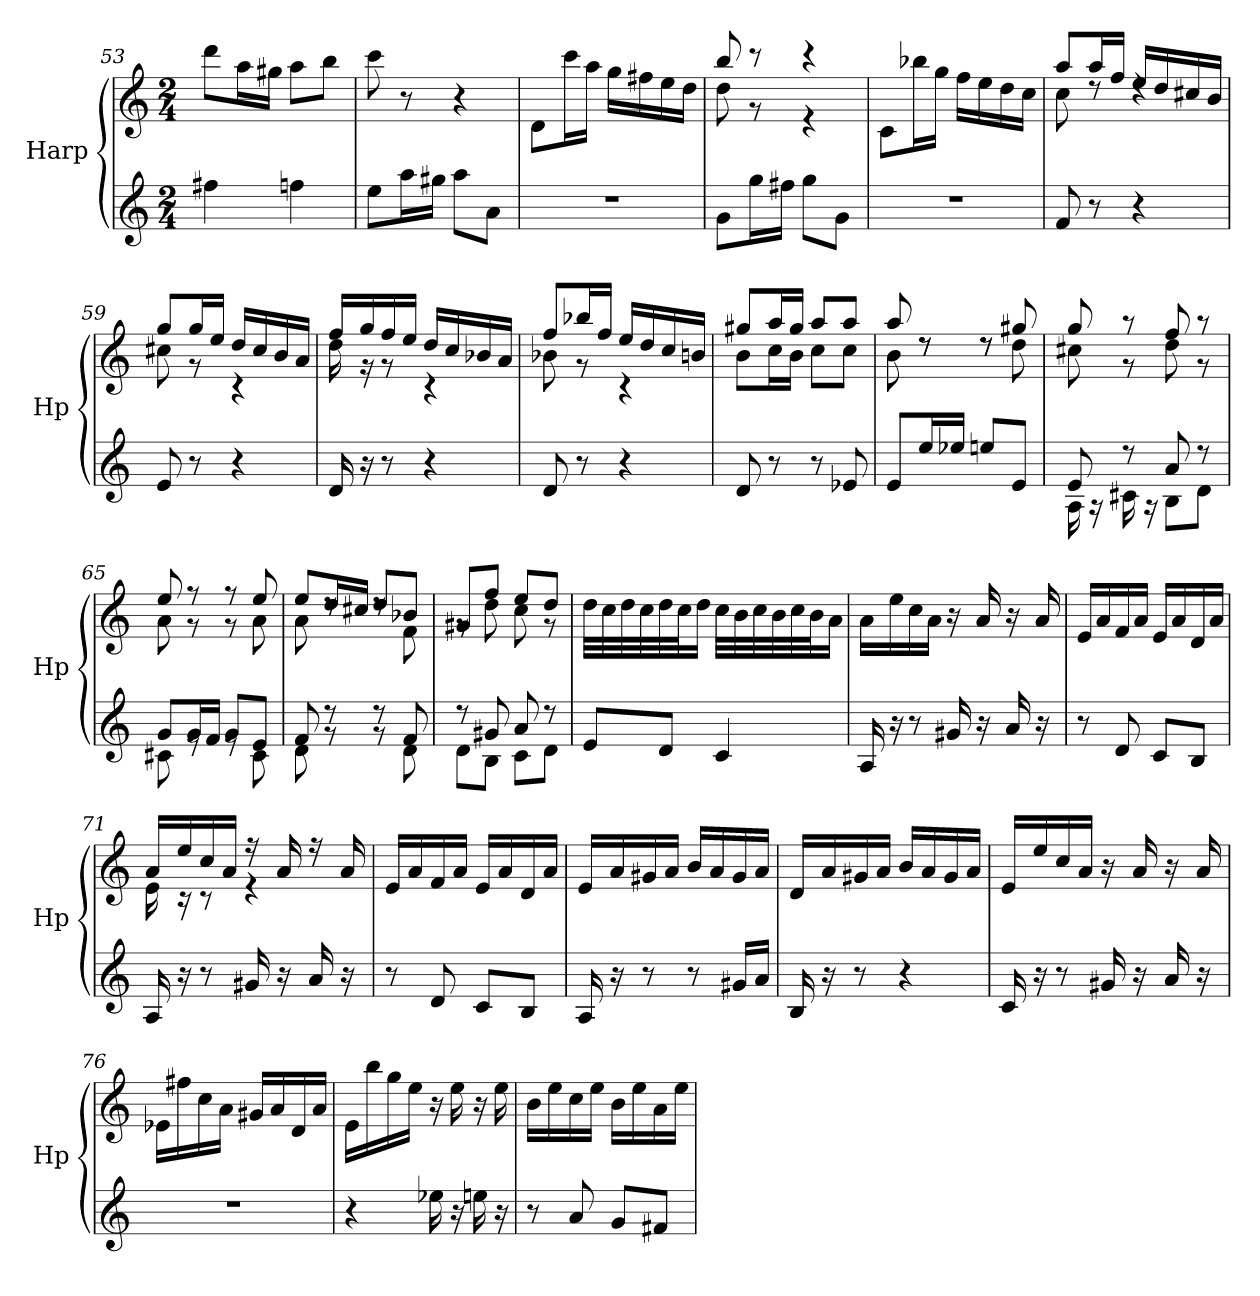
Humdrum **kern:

**kern	**kern
*part1	*part1
*staff2	*staff1
*I"Harp	*
*I'Hp	*
*clefG2	*clefG2
*k[]	*k[]
*M2/4	*M2/4
=53	=53
4ff#X\	8ddd\L
.	16aa\L
.	16gg#X\JJ
4ffn\	8aa\L
.	8bb\J
=54	=54
8ee\L	8ccc\
16aa\L	8r
16gg#X\JJ	.
8aa\L	4r
8a\J	.
=55	=55
2r	8d\L
.	16ccc\L
.	16aa\JJ
.	16gg\LL
.	16ff#X\
.	16ee\
.	16dd\JJ
=56	=56
*	*^
8g\L	8bb/	8dd\
16gg\L	8r	8r
16ff#X\JJ	.	.
8gg\L	4r	4r
8g\J	.	.
*	*v	*v
=57	=57
2r	8c\L
.	16bb-X\L
.	16gg\JJ
.	16ff\LL
.	16ee\
.	16dd\
.	16cc\JJ
!!LO:LB:g=z
=58	=58
*	*^
8f/	8aa/L	8cc\
8r	16aa/L	8rdd
.	16ff/JJ	.
4r	16ee/LL	4rdd
.	16dd/	.
.	16cc#X/	.
.	16b/JJ	.
=59	=59	=59
8e/	8gg/L	8cc#X\
8r	16gg/L	8r
.	16ee/JJ	.
4r	16dd/LL	4r
.	16cc#/	.
.	16b/	.
.	16a/JJ	.
=60	=60	=60
16d/	16ff/LL	16dd\
16r	16gg/	16r
8r	16ff/	8r
.	16ee/JJ	.
4r	16dd/LL	4r
.	16cc/	.
.	16b-X/	.
.	16a/JJ	.
=61	=61	=61
8d/	8ff/L	8b-X\
8r	16bb-X/L	8r
.	16ff/JJ	.
4r	16ee/LL	4r
.	16dd/	.
.	16cc/	.
.	16bn/JJ	.
=62	=62	=62
8d/	8gg#X/L	8b\L
8r	16aa/L	16cc\L
.	16gg#/JJ	16b\JJ
8r	8aa/L	8cc\L
8e-X/	8aa/J	8cc\J
!!LO:PB:g=z	!!
=63	=63	=63
8e/L	8aa/	8b\
16ee/L	8rdd	8rdd
16ee-X/JJ	.	.
8een/L	8rdd	8rdd
8e/J	8gg#X/	8dd\
=64	=64	=64
*^	*	*
8e/	16A\	8gg/	8cc#X\
.	16r	.	.
8r	16c#X\	8r	8r
.	16r	.	.
8a/	8B\L	8ff/	8dd\
8r	8d\J	8r	8r
=65	=65	=65	=65
8g/L	8c#X\	8ee/	8a\
16g/L	8re	8r	8r
16f/JJ	.	.	.
8g/L	8re	8r	8r
8e/J	8c#\	8ee/	8a\
=66	=66	=66	=66
8f/	8d\	8ee/L	8a\
8r	8rg	16dd/L	8rdd
.	.	16cc#X/JJ	.
8r	8rg	8dd/L	8rdd
8f/	8d\	8b-X/J	8f\
=67	=67	=67	=67
8r	8d\L	8g#X/L	8rg
8g#X/	8B\J	8ff/J	8dd\
8a/	8c\L	8ee/L	8cc\
8r	8d\J	8dd/J	8r
*v	*v	*	*
*	*v	*v
!!LO:LB:g=z
=68	=68
8e/L	32dd\LLL
.	32cc\
.	32dd\
.	32cc\
8d/J	32dd\
.	32cc\J
.	16dd\JJ
4c/	32cc\LLL
.	32b\
.	32cc\
.	32b\
.	32cc\
.	32b\J
.	16a\JJ
=69	=69
16A/	16a\LL
16r	16ee\
8r	16cc\
.	16a\JJ
16g#X/	16r
16r	16a/
16a/	16r
16r	16a/
=70	=70
8r	16e/LL
.	16a/
8d/	16f/
.	16a/JJ
8c/L	16e/LL
.	16a/
8B/J	16d/
.	16a/JJ
=71	=71
*	*^
16A/	16a/LL	16e\
16r	16ee/	16r
8r	16cc/	8r
.	16a/JJ	.
16g#X/	16r	4re
16r	16a/	.
16a/	16r	.
16r	16a/	.
*	*v	*v
!!LO:LB:g=z
=72	=72
8r	16e/LL
.	16a/
8d/	16f/
.	16a/JJ
8c/L	16e/LL
.	16a/
8B/J	16d/
.	16a/JJ
=73	=73
16A/	16e/LL
16r	16a/
8r	16g#X/
.	16a/JJ
8r	16b/LL
.	16a/
16g#X/LL	16g#/
16a/JJ	16a/JJ
=74	=74
16B/	16d/LL
16r	16a/
8r	16g#X/
.	16a/JJ
4r	16b/LL
.	16a/
.	16g#/
.	16a/JJ
=75	=75
16c/	16e/LL
16r	16ee/
8r	16cc/
.	16a/JJ
16g#X/	16r
16r	16a/
16a/	16r
16r	16a/
=76	=76
2r	16e-X\LL
.	16ff#X\
.	16cc\
.	16a\JJ
.	16g#X/LL
.	16a/
.	16d/
.	16a/JJ
!!LO:LB:g=z
=77	=77
4r	16e\LL
.	16bb\
.	16gg\
.	16ee\JJ
16ee-X\	16r
16r	16ee\
16een\	16r
16r	16ee\
=78	=78
8r	16b\LL
.	16ee\
8a/	16cc\
.	16ee\JJ
8g/L	16b\LL
.	16ee\
8f#X/J	16a\
.	16ee\JJ
=	=
*-	*-
